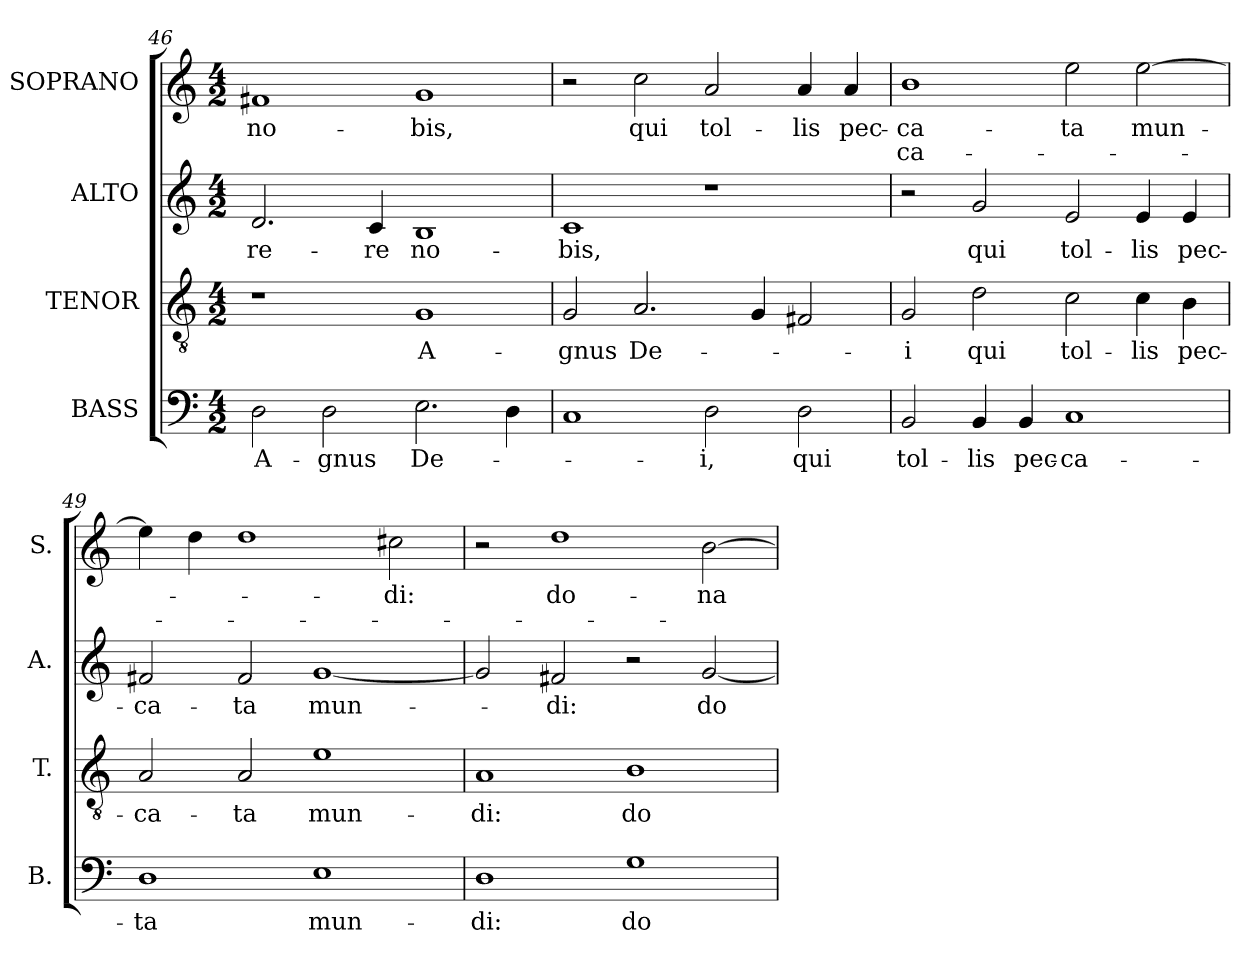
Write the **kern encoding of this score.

**kern	**text	**kern	**text	**kern	**text	**kern	**text	**text
*part4	*part4	*part3	*part3	*part2	*part2	*part1	*part1	*part1
*staff4	*staff4	*staff3	*staff3	*staff2	*staff2	*staff1	*staff1	*staff1
*I"BASS	*	*I"TENOR	*	*I"ALTO	*	*I"SOPRANO	*	*
*I'B.	*	*I'T.	*	*I'A.	*	*I'S.	*	*
*clefF4	*	*clefGv2	*	*clefG2	*	*clefG2	*	*
*	*	*ITrd7c12	*	*	*	*	*	*
*k[]	*	*k[]	*	*k[]	*	*k[]	*	*
*C:	*	*C:	*	*C:	*	*C:	*	*
*M4/2	*	*M4/2	*	*M4/2	*	*M4/2	*	*
=46	=46	=46	=46	=46	=46	=46	=46	=46
!	!LO:LY:b:color=#000000	!	!	!	!	!	!	!
!	!	!	!	!	!LO:LY:b:color=#000000	!	!	!
!	!	!	!	!	!	!	!LO:LY:b:color=#000000	!
2Di\	A-	1r	.	2.di/	-re-	1f#Xi	no-	.
!	!LO:LY:b:color=#000000	!	!	!	!	!	!	!
2Di\	-gnus	.	.	.	.	.	.	.
!	!	!	!	!	!LO:LY:b:color=#000000	!	!	!
.	.	.	.	4ci/	-re	.	.	.
!	!LO:LY:b:color=#000000	!	!	!	!	!	!	!
!	!	!	!LO:LY:b:color=#000000	!	!	!	!	!
!	!	!	!	!	!LO:LY:b:color=#000000	!	!	!
!	!	!	!	!	!	!	!LO:LY:b:color=#000000	!
2.Ei\	De-	1GGi	A-	1Bi	no-	1gi	-bis,	.
4Di\	.	.	.	.	.	.	.	.
=47	=47	=47	=47	=47	=47	=47	=47	=47
!	!	!	!LO:LY:b:color=#000000	!	!	!	!	!
!	!	!	!	!	!LO:LY:b:color=#000000	!	!	!
1Ci	.	2GGi/	-gnus	1ci	-bis,	2r	.	.
!	!	!	!LO:LY:b:color=#000000	!	!	!	!	!
!	!	!	!	!	!	!	!LO:LY:b:color=#000000	!
.	.	2.AAi/	De-	.	.	2cci\	qui	.
!	!LO:LY:b:color=#000000	!	!	!	!	!	!	!
!	!	!	!	!	!	!	!LO:LY:b:color=#000000	!
2Di\	-i,	.	.	1r	.	2ai/	tol-	.
.	.	4GGi/	.	.	.	.	.	.
!	!LO:LY:b:color=#000000	!	!	!	!	!	!	!
!	!	!	!	!	!	!	!LO:LY:b:color=#000000	!
2Di\	qui	2FF#Xi/	.	.	.	4ai/	-lis	.
!	!	!	!	!	!	!	!LO:LY:b:color=#000000	!
.	.	.	.	.	.	4ai/	pec-	.
=48	=48	=48	=48	=48	=48	=48	=48	=48
!	!LO:LY:b:color=#000000	!	!	!	!	!	!	!
!	!	!	!LO:LY:b:color=#000000	!	!	!	!	!
!	!	!	!	!	!	!	!LO:LY:b:color=#000000	!LO:LY:b:color=#000000
2BBi/	tol-	2GGi/	-i	2r	.	1bi	-ca-	-ca-
!	!LO:LY:b:color=#000000	!	!	!	!	!	!	!
!	!	!	!LO:LY:b:color=#000000	!	!	!	!	!
!	!	!	!	!	!LO:LY:b:color=#000000	!	!	!
4BBi/	-lis	2Di\	qui	2gi/	qui	.	.	.
!	!LO:LY:b:color=#000000	!	!	!	!	!	!	!
4BBi/	pec-	.	.	.	.	.	.	.
!	!LO:LY:b:color=#000000	!	!	!	!	!	!	!
!	!	!	!LO:LY:b:color=#000000	!	!	!	!	!
!	!	!	!	!	!LO:LY:b:color=#000000	!	!	!
!	!	!	!	!	!	!	!LO:LY:b:color=#000000	!
1Ci	-ca-	2Ci\	tol-	2ei/	tol-	2eei\	-ta	.
!	!	!	!LO:LY:b:color=#000000	!	!	!	!	!
!	!	!	!	!	!LO:LY:b:color=#000000	!	!	!
!	!	!	!	!	!	!	!LO:LY:b:color=#000000	!
.	.	4Ci\	-lis	4ei/	-lis	[2eei\	mun-	.
!	!	!	!LO:LY:b:color=#000000	!	!	!	!	!
!	!	!	!	!	!LO:LY:b:color=#000000	!	!	!
.	.	4BBi\	pec-	4ei/	pec-	.	.	.
=49	=49	=49	=49	=49	=49	=49	=49	=49
!	!LO:LY:b:color=#000000	!	!	!	!	!	!	!
!	!	!	!LO:LY:b:color=#000000	!	!	!	!	!
!	!	!	!	!	!LO:LY:b:color=#000000	!	!	!
1Di	-ta	2AAi/	-ca-	2f#Xi/	-ca-	4eei\]	.	.
.	.	.	.	.	.	4ddi\	.	.
!	!	!	!LO:LY:b:color=#000000	!	!	!	!	!
!	!	!	!	!	!LO:LY:b:color=#000000	!	!	!
.	.	2AAi/	-ta	2f#i/	-ta	1ddi	.	.
!	!LO:LY:b:color=#000000	!	!	!	!	!	!	!
!	!	!	!LO:LY:b:color=#000000	!	!	!	!	!
!	!	!	!	!	!LO:LY:b:color=#000000	!	!	!
1Ei	mun-	1Ei	mun-	[1gi	mun-	.	.	.
!	!	!	!	!	!	!	!LO:LY:b:color=#000000	!
.	.	.	.	.	.	2cc#Xi\	-di:	.
!!LO:LB:g=z
=50	=50	=50	=50	=50	=50	=50	=50	=50
!	!LO:LY:b:color=#000000	!	!	!	!	!	!	!
!	!	!	!LO:LY:b:color=#000000	!	!	!	!	!
1Di	-di:	1AAi	-di:	2gi/]	.	2r	.	.
!	!	!	!	!	!LO:LY:b:color=#000000	!	!	!
!	!	!	!	!	!	!	!LO:LY:b:color=#000000	!
.	.	.	.	2f#Xi/	-di:	1ddi	do-	.
!	!LO:LY:b:color=#000000	!	!	!	!	!	!	!
!	!	!	!LO:LY:b:color=#000000	!	!	!	!	!
1Gi	do-	1BBi	do-	2r	.	.	.	.
!	!	!	!	!	!LO:LY:b:color=#000000	!	!	!
!	!	!	!	!	!	!	!LO:LY:b:color=#000000	!
.	.	.	.	[2gi/	do-	[2bi\	-na	.
=	=	=	=	=	=	=	=	=
*-	*-	*-	*-	*-	*-	*-	*-	*-
